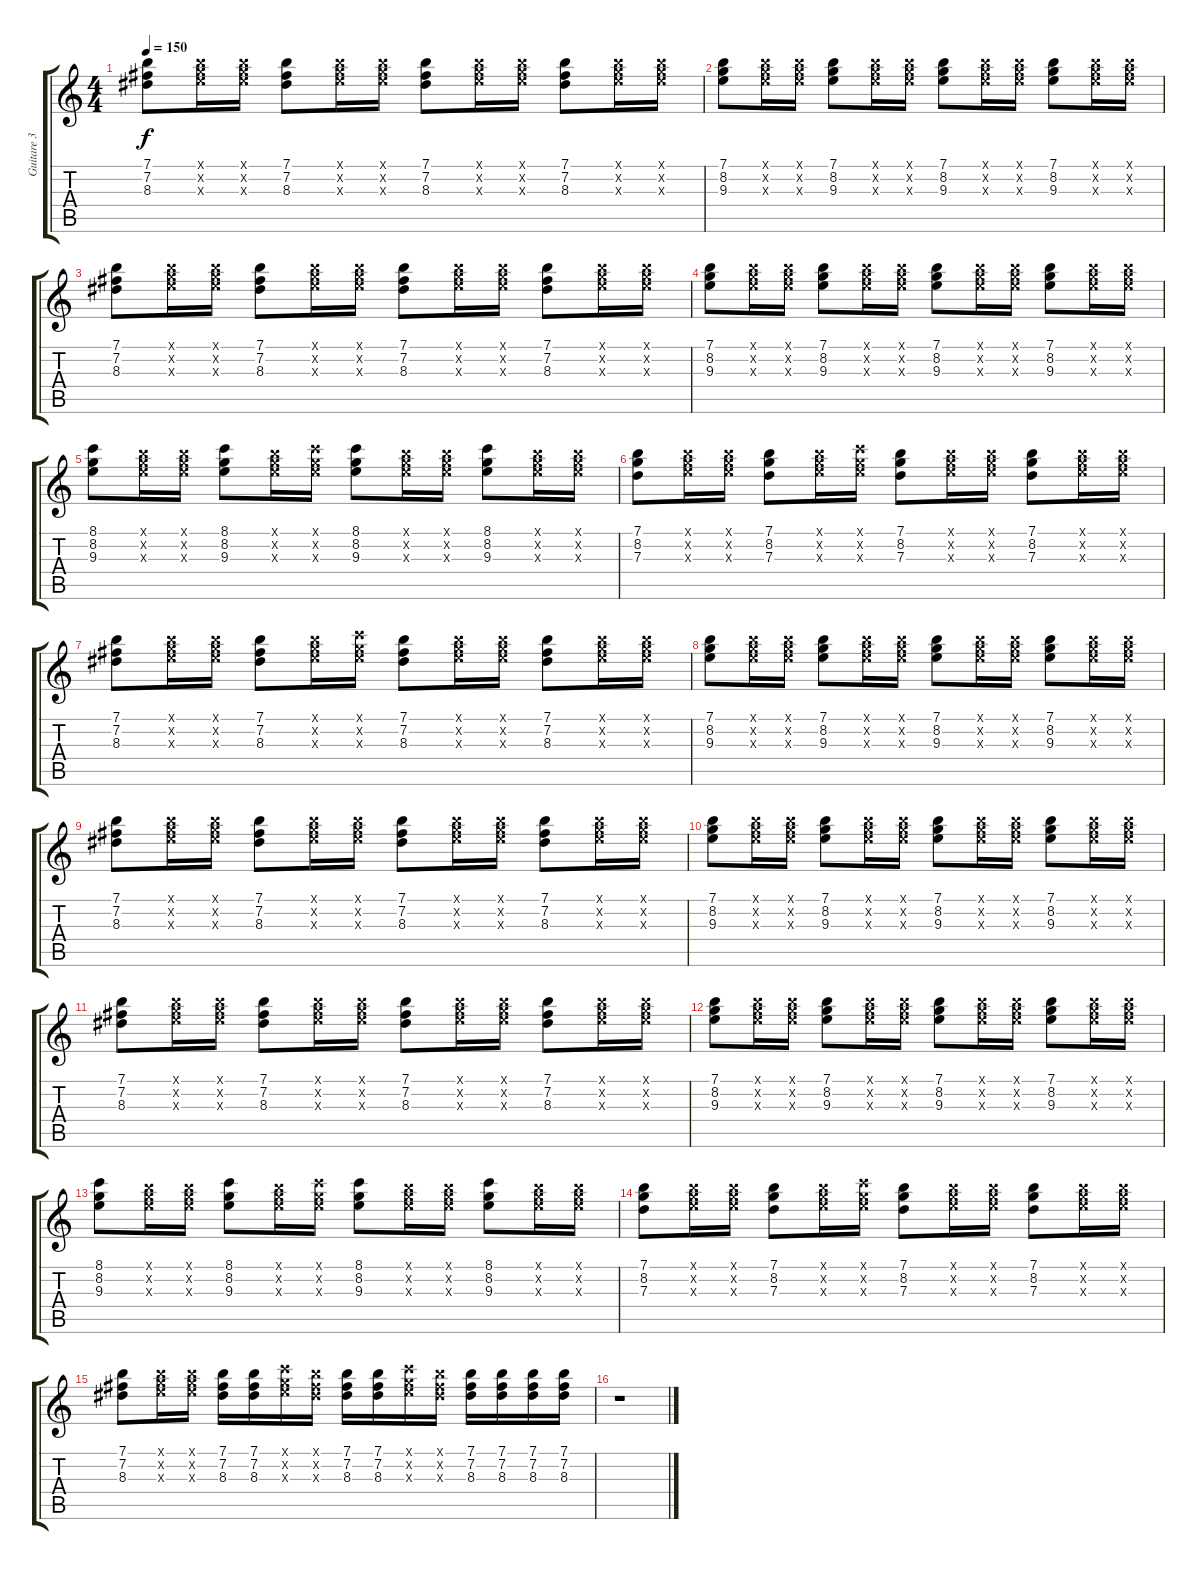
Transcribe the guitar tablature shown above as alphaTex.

\track ("Guitare 3" "Guitare 3") {instrument electricguitarclean}
\staff {score tabs}
\tuning (E4 B3 G3 D3 A2 D2) {hide}
\ts (4 4)
\tempo 150
\clef g2
\ks c
(7.1 7.2 8.3).8{dy f} (7.1{x} 8.2{x} 9.3{x}).16 (7.1{x} 8.2{x} 9.3{x}).16 (7.1 7.2 8.3).8 (7.1{x} 8.2{x} 9.3{x}).16 (7.1{x} 8.2{x} 9.3{x}).16 (7.1 7.2 8.3).8 (7.1{x} 8.2{x} 9.3{x}).16 (7.1{x} 8.2{x} 9.3{x}).16 (7.1 7.2 8.3).8 (7.1{x} 8.2{x} 9.3{x}).16 (7.1{x} 8.2{x} 9.3{x}).16 |
(7.1 8.2 9.3).8 (7.1{x} 8.2{x} 9.3{x}).16 (7.1{x} 8.2{x} 9.3{x}).16 (7.1 8.2 9.3).8 (7.1{x} 8.2{x} 9.3{x}).16 (7.1{x} 8.2{x} 9.3{x}).16 (7.1 8.2 9.3).8 (7.1{x} 8.2{x} 9.3{x}).16 (7.1{x} 8.2{x} 9.3{x}).16 (7.1 8.2 9.3).8 (7.1{x} 8.2{x} 9.3{x}).16 (7.1{x} 8.2{x} 9.3{x}).16 |
(7.1 7.2 8.3).8 (7.1{x} 8.2{x} 9.3{x}).16 (7.1{x} 8.2{x} 9.3{x}).16 (7.1 7.2 8.3).8 (7.1{x} 8.2{x} 9.3{x}).16 (7.1{x} 8.2{x} 9.3{x}).16 (7.1 7.2 8.3).8 (7.1{x} 8.2{x} 9.3{x}).16 (7.1{x} 8.2{x} 9.3{x}).16 (7.1 7.2 8.3).8 (7.1{x} 8.2{x} 9.3{x}).16 (7.1{x} 8.2{x} 9.3{x}).16 |
(7.1 8.2 9.3).8 (7.1{x} 8.2{x} 9.3{x}).16 (7.1{x} 8.2{x} 9.3{x}).16 (7.1 8.2 9.3).8 (7.1{x} 8.2{x} 9.3{x}).16 (7.1{x} 8.2{x} 9.3{x}).16 (7.1 8.2 9.3).8 (7.1{x} 8.2{x} 9.3{x}).16 (7.1{x} 8.2{x} 9.3{x}).16 (7.1 8.2 9.3).8 (7.1{x} 8.2{x} 9.3{x}).16 (7.1{x} 8.2{x} 9.3{x}).16 |
(8.1 8.2 9.3).8 (7.1{x} 8.2{x} 9.3{x}).16 (7.1{x} 8.2{x} 9.3{x}).16 (8.1 8.2 9.3).8 (7.1{x} 8.2{x} 9.3{x}).16 (8.1{x} 8.2{x} 9.3{x}).16 (8.1 8.2 9.3).8 (7.1{x} 8.2{x} 9.3{x}).16 (7.1{x} 8.2{x} 9.3{x}).16 (8.1 8.2 9.3).8 (7.1{x} 8.2{x} 9.3{x}).16 (7.1{x} 8.2{x} 9.3{x}).16 |
(7.1 8.2 7.3).8 (7.1{x} 8.2{x} 9.3{x}).16 (7.1{x} 8.2{x} 9.3{x}).16 (7.1 8.2 7.3).8 (7.1{x} 8.2{x} 9.3{x}).16 (8.1{x} 8.2{x} 9.3{x}).16 (7.1 8.2 7.3).8 (7.1{x} 8.2{x} 9.3{x}).16 (7.1{x} 8.2{x} 9.3{x}).16 (7.1 8.2 7.3).8 (7.1{x} 8.2{x} 9.3{x}).16 (7.1{x} 8.2{x} 9.3{x}).16 |
(7.1 7.2 8.3).8 (7.1{x} 8.2{x} 9.3{x}).16 (7.1{x} 8.2{x} 9.3{x}).16 (7.1 7.2 8.3).8 (7.1{x} 8.2{x} 9.3{x}).16 (8.1{x} 8.2{x} 9.3{x}).16 (7.1 7.2 8.3).8 (7.1{x} 8.2{x} 9.3{x}).16 (7.1{x} 8.2{x} 9.3{x}).16 (7.1 7.2 8.3).8 (7.1{x} 8.2{x} 9.3{x}).16 (7.1{x} 8.2{x} 9.3{x}).16 |
(7.1 8.2 9.3).8 (7.1{x} 8.2{x} 9.3{x}).16 (7.1{x} 8.2{x} 9.3{x}).16 (7.1 8.2 9.3).8 (7.1{x} 8.2{x} 9.3{x}).16 (7.1{x} 8.2{x} 9.3{x}).16 (7.1 8.2 9.3).8 (7.1{x} 8.2{x} 9.3{x}).16 (7.1{x} 8.2{x} 9.3{x}).16 (7.1 8.2 9.3).8 (7.1{x} 8.2{x} 9.3{x}).16 (7.1{x} 8.2{x} 9.3{x}).16 |
(7.1 7.2 8.3).8 (7.1{x} 8.2{x} 9.3{x}).16 (7.1{x} 8.2{x} 9.3{x}).16 (7.1 7.2 8.3).8 (7.1{x} 8.2{x} 9.3{x}).16 (7.1{x} 8.2{x} 9.3{x}).16 (7.1 7.2 8.3).8 (7.1{x} 8.2{x} 9.3{x}).16 (7.1{x} 8.2{x} 9.3{x}).16 (7.1 7.2 8.3).8 (7.1{x} 8.2{x} 9.3{x}).16 (7.1{x} 8.2{x} 9.3{x}).16 |
(7.1 8.2 9.3).8 (7.1{x} 8.2{x} 9.3{x}).16 (7.1{x} 8.2{x} 9.3{x}).16 (7.1 8.2 9.3).8 (7.1{x} 8.2{x} 9.3{x}).16 (7.1{x} 8.2{x} 9.3{x}).16 (7.1 8.2 9.3).8 (7.1{x} 8.2{x} 9.3{x}).16 (7.1{x} 8.2{x} 9.3{x}).16 (7.1 8.2 9.3).8 (7.1{x} 8.2{x} 9.3{x}).16 (7.1{x} 8.2{x} 9.3{x}).16 |
(7.1 7.2 8.3).8 (7.1{x} 8.2{x} 9.3{x}).16 (7.1{x} 8.2{x} 9.3{x}).16 (7.1 7.2 8.3).8 (7.1{x} 8.2{x} 9.3{x}).16 (7.1{x} 8.2{x} 9.3{x}).16 (7.1 7.2 8.3).8 (7.1{x} 8.2{x} 9.3{x}).16 (7.1{x} 8.2{x} 9.3{x}).16 (7.1 7.2 8.3).8 (7.1{x} 8.2{x} 9.3{x}).16 (7.1{x} 8.2{x} 9.3{x}).16 |
(7.1 8.2 9.3).8 (7.1{x} 8.2{x} 9.3{x}).16 (7.1{x} 8.2{x} 9.3{x}).16 (7.1 8.2 9.3).8 (7.1{x} 8.2{x} 9.3{x}).16 (7.1{x} 8.2{x} 9.3{x}).16 (7.1 8.2 9.3).8 (7.1{x} 8.2{x} 9.3{x}).16 (7.1{x} 8.2{x} 9.3{x}).16 (7.1 8.2 9.3).8 (7.1{x} 8.2{x} 9.3{x}).16 (7.1{x} 8.2{x} 9.3{x}).16 |
(8.1 8.2 9.3).8 (7.1{x} 8.2{x} 9.3{x}).16 (7.1{x} 8.2{x} 9.3{x}).16 (8.1 8.2 9.3).8 (7.1{x} 8.2{x} 9.3{x}).16 (8.1{x} 8.2{x} 9.3{x}).16 (8.1 8.2 9.3).8 (7.1{x} 8.2{x} 9.3{x}).16 (7.1{x} 8.2{x} 9.3{x}).16 (8.1 8.2 9.3).8 (7.1{x} 8.2{x} 9.3{x}).16 (7.1{x} 8.2{x} 9.3{x}).16 |
(7.1 8.2 7.3).8 (7.1{x} 8.2{x} 9.3{x}).16 (7.1{x} 8.2{x} 9.3{x}).16 (7.1 8.2 7.3).8 (7.1{x} 8.2{x} 9.3{x}).16 (8.1{x} 8.2{x} 9.3{x}).16 (7.1 8.2 7.3).8 (7.1{x} 8.2{x} 9.3{x}).16 (7.1{x} 8.2{x} 9.3{x}).16 (7.1 8.2 7.3).8 (7.1{x} 8.2{x} 9.3{x}).16 (7.1{x} 8.2{x} 9.3{x}).16 |
(7.1 7.2 8.3).8 (7.1{x} 8.2{x} 9.3{x}).16 (7.1{x} 8.2{x} 9.3{x}).16 (7.1 7.2 8.3).16 (7.1 7.2 8.3).16 (8.1{x} 8.2{x} 9.3{x}).16 (7.1{x} 7.2{x} 8.3{x}).16 (7.1 7.2 8.3).16 (7.1 7.2 8.3).16 (8.1{x} 8.2{x} 9.3{x}).16 (7.1{x} 7.2{x} 8.3{x}).16 (7.1 7.2 8.3).16 (7.1 7.2 8.3).16 (7.1 7.2 8.3).16 (7.1 7.2 8.3).16 |
r.1
